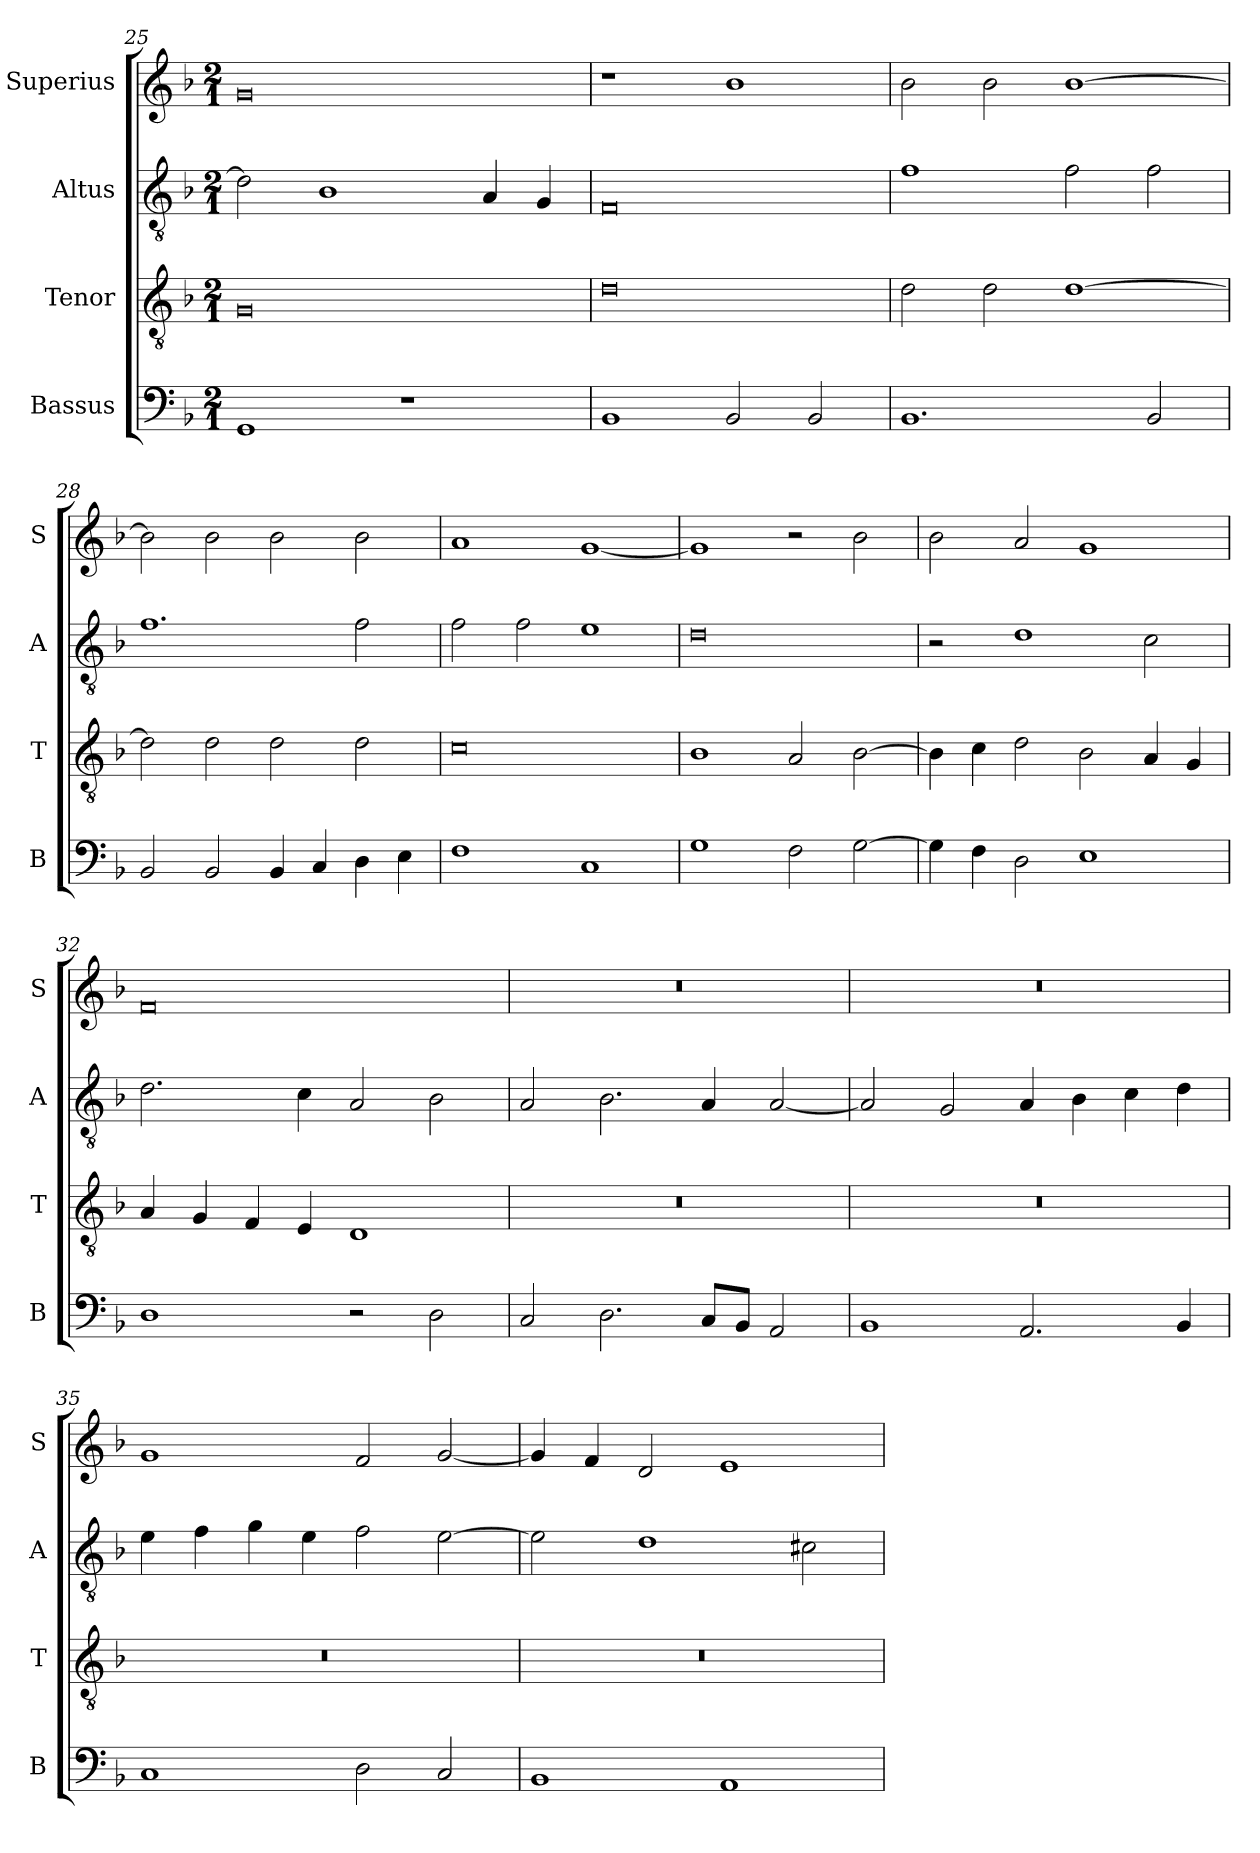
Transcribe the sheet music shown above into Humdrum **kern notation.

**kern	**kern	**kern	**kern
*part4	*part3	*part2	*part1
*staff4	*staff3	*staff2	*staff1
*I"Bassus	*I"Tenor	*I"Altus	*I"Superius
*I'B	*I'T	*I'A	*I'S
*clefF4	*clefGv2	*clefGv2	*clefG2
*k[b-]	*k[b-]	*k[b-]	*k[b-]
*F:	*F:	*F:	*F:
*M2/1	*M2/1	*M2/1	*M2/1
=25	=25	=25	=25
1GG	0G	2d]	0g
.	.	1B-	.
1r	.	.	.
.	.	4A	.
.	.	4G	.
=26	=26	=26	=26
1BB-	0d	0F	1r
2BB-	.	.	1b-
2BB-	.	.	.
=27	=27	=27	=27
1.BB-	2d	1f	2b-
.	2d	.	2b-
.	[1d	2f	[1b-
2BB-	.	2f	.
=28	=28	=28	=28
2BB-	2d]	1.f	2b-]
2BB-	2d	.	2b-
4BB-	2d	.	2b-
4C	.	.	.
4D	2d	2f	2b-
4E	.	.	.
=29	=29	=29	=29
1F	0c	2f	1a
.	.	2f	.
1C	.	1e	[1g
=30	=30	=30	=30
1G	1B-	0d	1g]
2F	2A	.	2r
[2G	[2B-	.	2b-
=31	=31	=31	=31
4G]	4B-]	2r	2b-
4F	4c	.	.
2D	2d	1d	2a
1E	2B-	.	1g
.	4A	2c	.
.	4G	.	.
=32	=32	=32	=32
1D	4A	2.d	0f
.	4G	.	.
.	4F	.	.
.	4E	4c	.
2r	1D	2A	.
2D	.	2B-	.
=33	=33	=33	=33
2C	0r	2A	0r
2.D	.	2.B-	.
8CL	.	4A	.
8BB-J	.	.	.
2AA	.	[2A	.
=34	=34	=34	=34
1BB-	0r	2A]	0r
.	.	2G	.
2.AA	.	4A	.
.	.	4B-	.
.	.	4c	.
4BB-	.	4d	.
=35	=35	=35	=35
1C	0r	4e	1g
.	.	4f	.
.	.	4g	.
.	.	4e	.
2D	.	2f	2f
2C	.	[2e	[2g
=36	=36	=36	=36
1BB-	0r	2e]	4g]
.	.	.	4f
.	.	1d	2d
1AA	.	.	1e
.	.	2c#X	.
=	=	=	=
*-	*-	*-	*-
